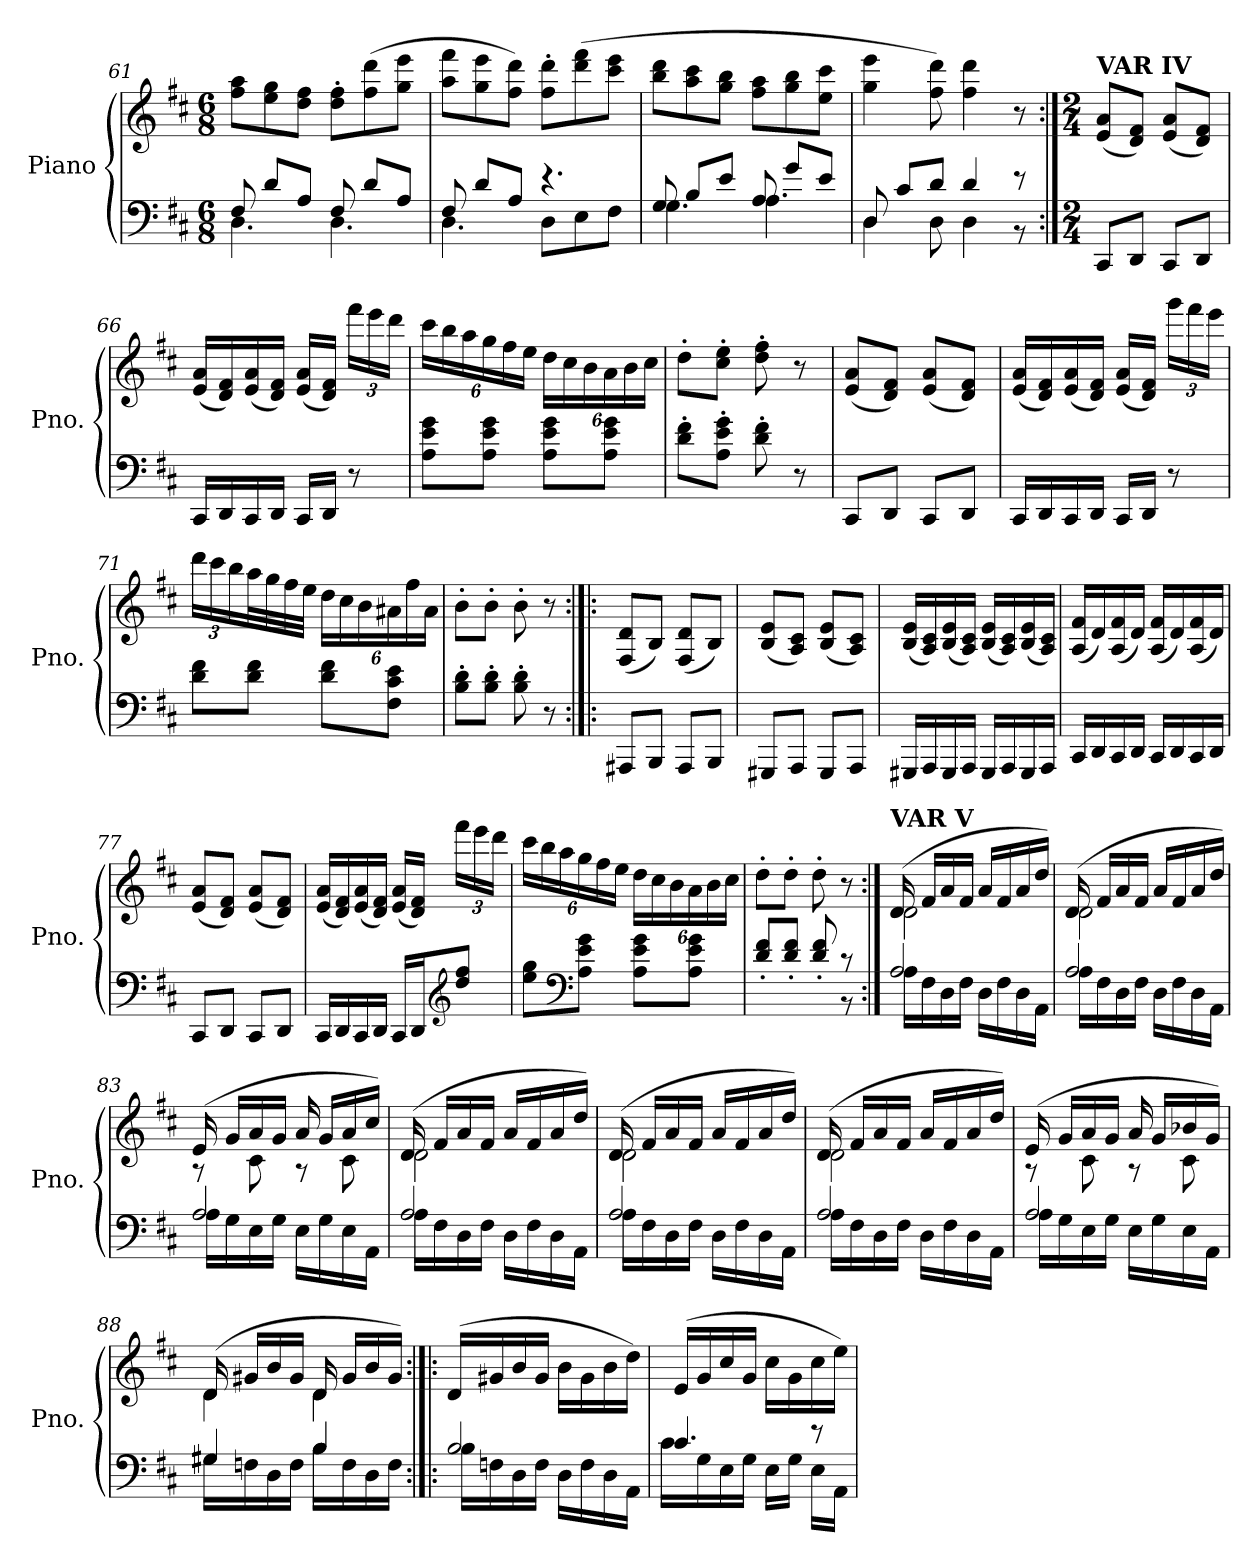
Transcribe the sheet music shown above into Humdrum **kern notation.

**kern	**kern
*part1	*part1
*staff2	*staff1
*I"Piano	*
*I'Pno.	*
*clefF4	*clefG2
*k[f#c#]	*k[f#c#]
*D:	*D:
*M6/8	*M6/8
=61	=61
*^	*
8F#/	4.D\	8ff#\ 8aa\L
8d/L	.	8ee\ 8gg\
8A/J	.	8dd\ 8ff#\J
8F#/	4.D\	8dd\' 8ff#\'L
8d/L	.	(>8ff#\ 8ddd\
8A/J	.	8gg\ 8eee\J
=62	=62	=62
8F#/	4.D\	8aa\ 8fff#\L
8d/L	.	8gg\ 8eee\
8A/J	.	8ff#\ 8ddd\J)
4.r	8D\L	8ff#\' 8ddd\'L
.	8E\	(>8ddd\ 8fff#\
.	8F#\J	8ccc#\ 8eee\J
!!LO:LB:g=z
=63	=63	=63
8G/	4.G\	8bb\ 8ddd\L
8B/L	.	8aa\ 8ccc#\
8e/J	.	8gg\ 8bb\J
8A/	4.A\	8ff#\ 8aa\L
8g/L	.	8gg\ 8bb\
8e/J	.	8ee\ 8ccc#\J
=64	=64	=64
8D/	4D\	4gg\ 4eee\
8c#/L	.	.
8d/J	8D\	8ff#\ 8ddd\)
4d/	4D\	4ff#\ 4ddd\
8r	8r	8r
*v	*v	*
=65:|!	=65:|!
*M2/4	*M2/4
*^	*
!	!	!LO:TX:a:B:t=VAR IV
*v	*v	*
8CC#/L	(<8e/ 8a/L
8DD/J	8d/ 8f#/J)
8CC#/L	(<8e/ 8a/L
8DD/J	8d/ 8f#/J)
=66	=66
16CC#/LL	(<16e/ 16a/LL
16DD/	16d/ 16f#/)
16CC#/	(<16e/ 16a/
16DD/JJ	16d/ 16f#/JJ)
16CC#/LL	(<16e/ 16a/LL
16DD/JJ	16d/ 16f#/JJ)
*	*Xbrackettup
8r	24fff#\LL
.	24eee\
.	24ddd\JJ
!!LO:LB:g=z
=67	=67
8A\ 8e\ 8g\L	24ccc#\LL
.	24bb\
.	24aa\
8A\ 8e\ 8g\J	24gg\
.	24ff#\
.	24ee\JJ
8A\ 8e\ 8g\L	24dd\LL
.	24cc#\
.	24b\
8A\ 8e\ 8g\J	24a\
.	24b\
.	24cc#\JJ
=68	=68
8d\' 8f#\'L	8dd'\L
8A\' 8e\' 8g\'J	8cc#\' 8ee\'J
8d\' 8f#\'	8dd\' 8ff#\'
8r	8r
=69	=69
8CC#/L	(<8e/ 8a/L
8DD/J	8d/ 8f#/J)
8CC#/L	(<8e/ 8a/L
8DD/J	8d/ 8f#/J)
=70	=70
16CC#/LL	(<16e/ 16a/LL
16DD/	16d/ 16f#/)
16CC#/	(<16e/ 16a/
16DD/JJ	16d/ 16f#/JJ)
16CC#/LL	(<16e/ 16a/LL
16DD/JJ	16d/ 16f#/JJ)
8r	24ggg\LL
.	24fff#\
.	24eee\JJ
!!LO:LB:g=z
=71	=71
8d\ 8f#\L	24ddd\LL
.	24ccc#\
.	24bb\
8d\ 8f#\J	32aa\L
.	32gg\
.	32ff#\
.	32ee\JJJ
8d\ 8f#\L	24dd\LL
.	24cc#\
.	24b\
8F#\ 8c#\ 8e\J	24a#X\
.	24ff#\
.	24a#\JJ
=72	=72
8B\' 8d\'L	8b'\L
8B\' 8d\'J	8b'\J
8B\' 8d\'	8b'\
8r	8r
=73:|!|:	=73:|!|:
8AAA#X/L	(<8F#/ 8d/L
8BBB/J	8B/J)
8AAA#/L	(<8F#/ 8d/L
8BBB/J	8B/J)
=74	=74
8GGG#X/L	(<8B/ 8e/L
8AAA/J	8A/ 8c#/J)
8GGG#/L	(<8B/ 8e/L
8AAA/J	8A/ 8c#/J)
=75	=75
16GGG#X/LL	(<16B/ 16e/LL
16AAA/	16A/ 16c#/)
16GGG#/	(<16B/ 16e/
16AAA/JJ	16A/ 16c#/JJ)
16GGG#/LL	(<16B/ 16e/LL
16AAA/	16A/ 16c#/)
16GGG#/	(<16B/ 16e/
16AAA/JJ	16A/ 16c#/JJ)
!!LO:LB:g=z
=76	=76
16CC#/LL	(<16A/ 16f#/LL
16DD/	16d/)
16CC#/	(<16A/ 16f#/
16DD/JJ	16d/JJ)
16CC#/LL	(<16A/ 16f#/LL
16DD/	16d/)
16CC#/	(<16A/ 16f#/
16DD/JJ	16d/JJ)
=77	=77
8CC#/L	(<8e/ 8a/L
8DD/J	8d/ 8f#/J)
8CC#/L	(<8e/ 8a/L
8DD/J	8d/ 8f#/J)
=78	=78
16CC#/LL	(<16e/ 16a/LL
16DD/	16d/ 16f#/)
16CC#/	(<16e/ 16a/
16DD/JJ	16d/ 16f#/JJ)
16CC#/LL	(<16e/ 16a/LL
16DD/J	16d/ 16f#/JJ)
*clefG2	*
8dd/ 8ff#/J	24fff#\LL
.	24eee\
.	24ddd\JJ
=79	=79
8ee\ 8gg\L	24ccc#\LL
.	24bb\
.	24aa\
*clefF4	*
8A\ 8e\ 8g\J	24gg\
.	24ff#\
.	24ee\JJ
8A\ 8e\ 8g\L	24dd\LL
.	24cc#\
.	24b\
8A\ 8e\ 8g\J	24a\
.	24b\
.	24cc#\JJ
!!LO:LB:g=z
=80	=80
*^	*
8d/' 8f#/'L	4.ryy	8dd'\L
8d/' 8f#/'J	.	8dd'\J
8d/' 8f#/'	.	8dd'\
8r	8r	8r
=81:|!	=81:|!	=81:|!
*	*	*^
!	!	!LO:TX:a:B:t=VAR V	!
2A/	16A\LL	(>16d/	2d\
.	16F#\	16f#/LL	.
.	16D\	16a/	.
.	16F#\JJ	16f#/JJ	.
.	16D\LL	16a/LL	.
.	16F#\	16f#/	.
.	16D\	16a/	.
.	16AA\JJ	16dd/JJ)	.
=82	=82	=82	=82
2A/	16A\LL	(>16d/	2d\
.	16F#\	16f#/LL	.
.	16D\	16a/	.
.	16F#\JJ	16f#/JJ	.
.	16D\LL	16a/LL	.
.	16F#\	16f#/	.
.	16D\	16a/	.
.	16AA\JJ	16dd/JJ)	.
=83	=83	=83	=83
2A/	16A\LL	(>16e/	8r
.	16G\	16g/LL	.
.	16E\	16a/	8c#\
.	16G\JJ	16g/JJ	.
.	16E\LL	16a/	8r
.	16G\	16g/LL	.
.	16E\	16a/	8c#\
.	16AA\JJ	16cc#/JJ)	.
=84	=84	=84	=84
2A/	16A\LL	(>16d/	2d\
.	16F#\	16f#/LL	.
.	16D\	16a/	.
.	16F#\JJ	16f#/JJ	.
.	16D\LL	16a/LL	.
.	16F#\	16f#/	.
.	16D\	16a/	.
.	16AA\JJ	16dd/JJ)	.
!!LO:PB:g=z	!!
=85	=85	=85	=85
2A/	16A\LL	(>16d/	2d\
.	16F#\	16f#/LL	.
.	16D\	16a/	.
.	16F#\JJ	16f#/JJ	.
.	16D\LL	16a/LL	.
.	16F#\	16f#/	.
.	16D\	16a/	.
.	16AA\JJ	16dd/JJ)	.
=86	=86	=86	=86
2A/	16A\LL	(>16d/	2d\
.	16F#\	16f#/LL	.
.	16D\	16a/	.
.	16F#\JJ	16f#/JJ	.
.	16D\LL	16a/LL	.
.	16F#\	16f#/	.
.	16D\	16a/	.
.	16AA\JJ	16dd/JJ)	.
=87	=87	=87	=87
2A/	16A\LL	(>16e/	8r
.	16G\	16g/LL	.
.	16E\	16a/	8c#\
.	16G\JJ	16g/JJ	.
.	16E\LL	16a/	8r
.	16G\	16g/LL	.
.	16E\	16b-X/	8c#\
.	16AA\JJ	16g/JJ)	.
=88	=88	=88	=88
4G#X/	16G#\LL	(>16d/	4d\
.	16Fn\	16g#X/LL	.
.	16D\	16b/	.
.	16F\JJ	16g#/JJ	.
4B/	16B\LL	16d/	4d\
.	16F\	16g#/LL	.
.	16D\	16b/	.
.	16F\JJ	16g#/JJ)	.
*	*	*v	*v
!!LO:LB:g=z
=89:|!|:	=89:|!|:	=89:|!|:
2B/	16B\LL	(>16d/LL
.	16Fn\	16g#X/
.	16D\	16b/
.	16F\JJ	16g#/JJ
.	16D\LL	16b\LL
.	16F\	16g#\
.	16D\	16b\
.	16AA\JJ	16dd\JJ)
=90	=90	=90
4.c#/	16c#\LL	(>16e/LL
.	16G\	16g/
.	16E\	16cc#/
.	16G\JJ	16g/JJ
.	16E\LL	16cc#\LL
.	16G\JJ	16g\
8r	16E\LL	16cc#\
.	16AA\JJ	16ee\JJ)
*v	*v	*
=	=
*-	*-
